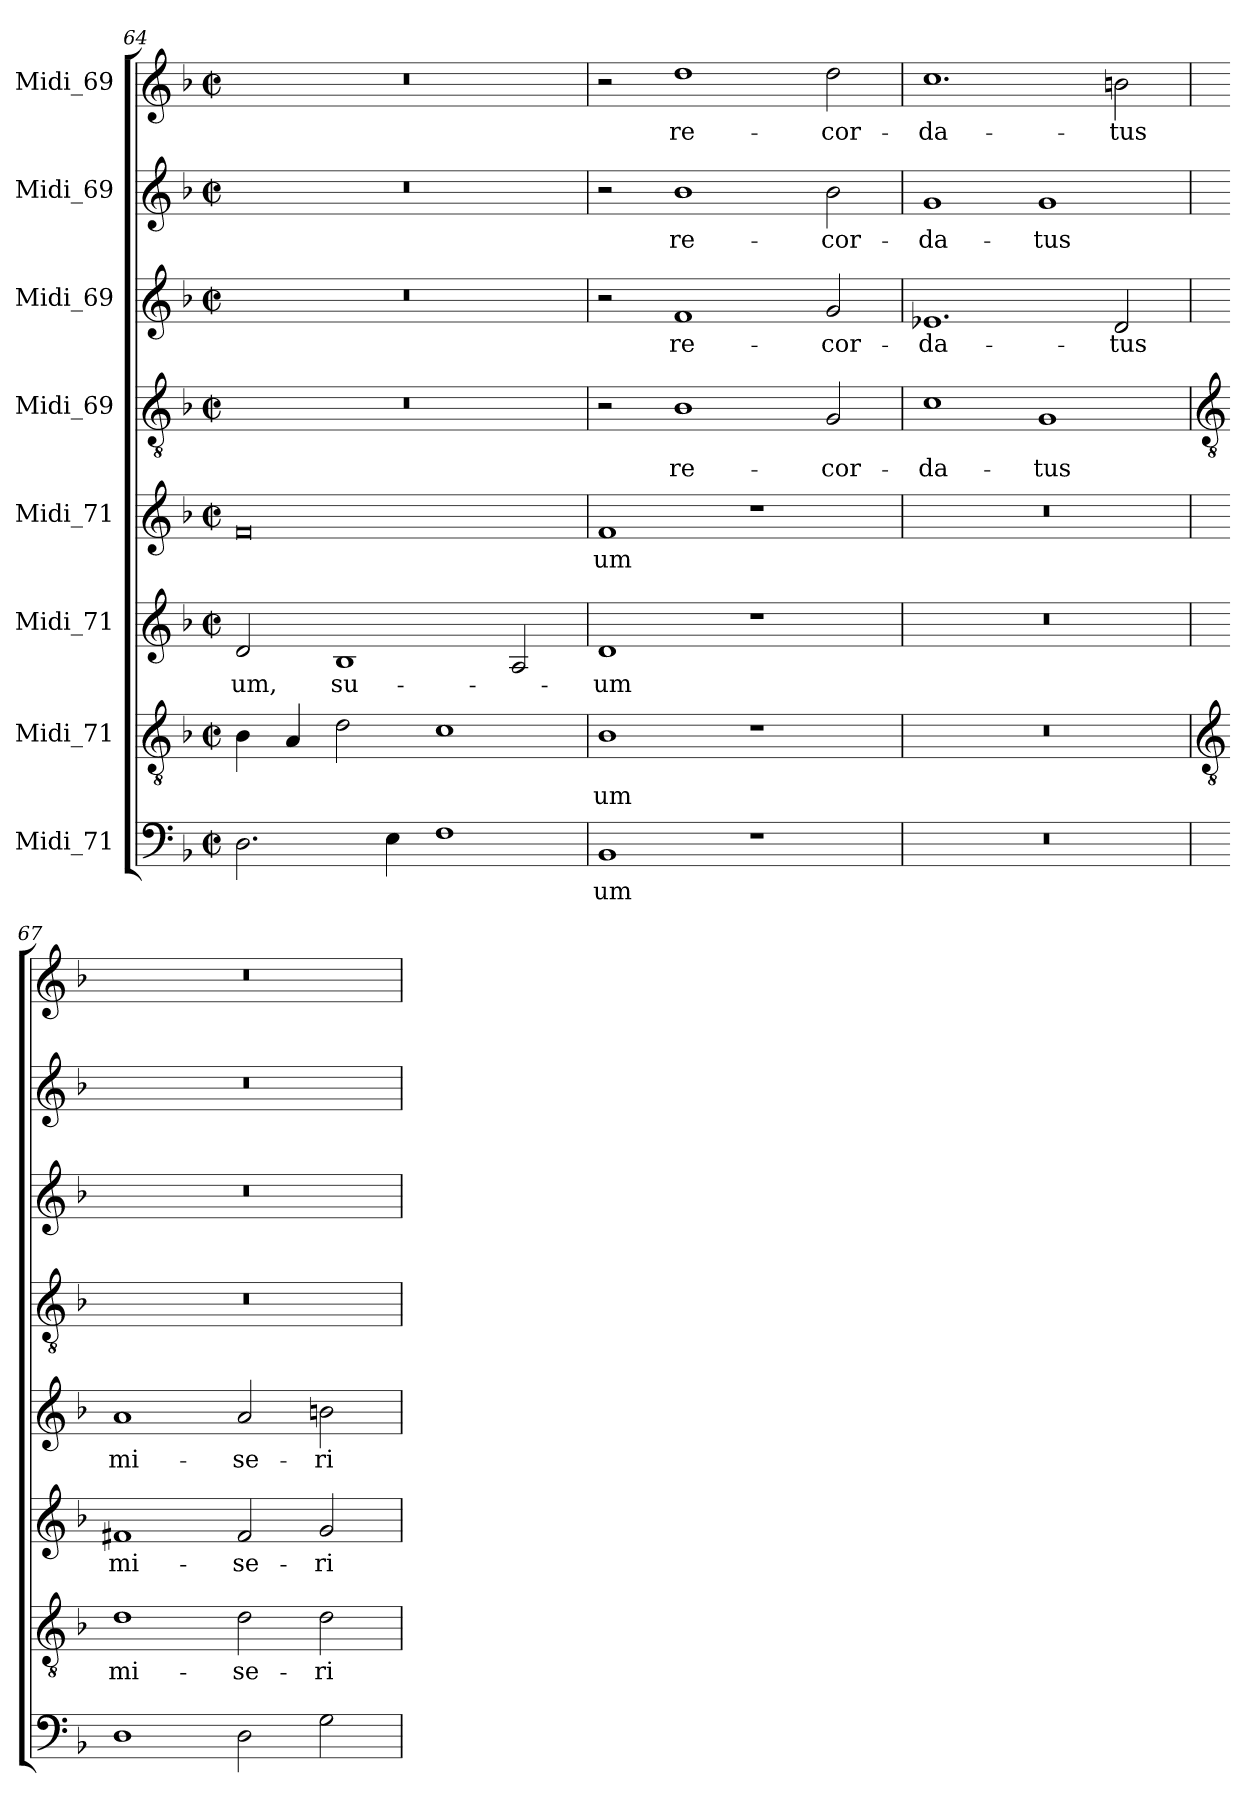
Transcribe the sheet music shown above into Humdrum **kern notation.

**kern	**text	**kern	**text	**kern	**text	**kern	**text	**kern	**text	**kern	**text	**kern	**text	**kern	**text
*part8	*part8	*part7	*part7	*part6	*part6	*part5	*part5	*part4	*part4	*part3	*part3	*part2	*part2	*part1	*part1
*staff8	*staff8	*staff7	*staff7	*staff6	*staff6	*staff5	*staff5	*staff4	*staff4	*staff3	*staff3	*staff2	*staff2	*staff1	*staff1
*I"Midi_71	*	*I"Midi_71	*	*I"Midi_71	*	*I"Midi_71	*	*I"Midi_69	*	*I"Midi_69	*	*I"Midi_69	*	*I"Midi_69	*
*clefF4	*	*clefGv2	*	*clefG2	*	*clefG2	*	*clefGv2	*	*clefG2	*	*clefG2	*	*clefG2	*
*k[b-]	*	*k[b-]	*	*k[b-]	*	*k[b-]	*	*k[b-]	*	*k[b-]	*	*k[b-]	*	*k[b-]	*
*F:	*	*F:	*	*F:	*	*F:	*	*F:	*	*F:	*	*F:	*	*F:	*
*M4/2	*	*M4/2	*	*M4/2	*	*M4/2	*	*M4/2	*	*M4/2	*	*M4/2	*	*M4/2	*
*met(c|)	*	*met(c|)	*	*met(c|)	*	*met(c|)	*	*met(c|)	*	*met(c|)	*	*met(c|)	*	*met(c|)	*
=64	=64	=64	=64	=64	=64	=64	=64	=64	=64	=64	=64	=64	=64	=64	=64
!	!	!	!	!	!LO:LY:b	!	!	!	!	!	!	!	!	!	!
2.D	.	4B-	.	2d	um,	0f	.	0r	.	0r	.	0r	.	0r	.
.	.	4A	.	.	.	.	.	.	.	.	.	.	.	.	.
!	!	!	!	!	!LO:LY:b	!	!	!	!	!	!	!	!	!	!
.	.	2d	.	1B-	su-	.	.	.	.	.	.	.	.	.	.
4E	.	.	.	.	.	.	.	.	.	.	.	.	.	.	.
1F	.	1c	.	.	.	.	.	.	.	.	.	.	.	.	.
.	.	.	.	2A	.	.	.	.	.	.	.	.	.	.	.
=65	=65	=65	=65	=65	=65	=65	=65	=65	=65	=65	=65	=65	=65	=65	=65
!	!LO:LY:b	!	!LO:LY:b	!	!LO:LY:b	!	!LO:LY:b	!	!	!	!	!	!	!	!
1BB-	um	1B-	um	1d	-um	1f	um	2r	.	2r	.	2r	.	2r	.
!	!	!	!	!	!	!	!	!	!LO:LY:b	!	!LO:LY:b	!	!LO:LY:b	!	!LO:LY:b
.	.	.	.	.	.	.	.	1B-	re-	1f	re-	1b-	re-	1dd	re-
1r	.	1r	.	1r	.	1r	.	.	.	.	.	.	.	.	.
!	!	!	!	!	!	!	!	!	!LO:LY:b	!	!LO:LY:b	!	!LO:LY:b	!	!LO:LY:b
.	.	.	.	.	.	.	.	2G	-cor-	2g	-cor-	2b-	-cor-	2dd	-cor-
=66	=66	=66	=66	=66	=66	=66	=66	=66	=66	=66	=66	=66	=66	=66	=66
!	!	!	!	!	!	!	!	!	!LO:LY:b	!	!LO:LY:b	!	!LO:LY:b	!	!LO:LY:b
0r	.	0r	.	0r	.	0r	.	1c	-da-	1.e-X	-da-	1g	-da-	1.cc	-da-
!	!	!	!	!	!	!	!	!	!LO:LY:b	!	!	!	!LO:LY:b	!	!
.	.	.	.	.	.	.	.	1G	-tus	.	.	1g	-tus	.	.
!	!	!	!	!	!	!	!	!	!	!	!LO:LY:b	!	!	!	!LO:LY:b
.	.	.	.	.	.	.	.	.	.	2d	-tus	.	.	2bn	-tus
!!LO:LB:g=z
=67	=67	=67	=67	=67	=67	=67	=67	=67	=67	=67	=67	=67	=67	=67	=67
*	*	*clefGv2	*	*	*	*	*	*clefGv2	*	*	*	*	*	*	*
!	!	!	!LO:LY:b	!	!LO:LY:b	!	!LO:LY:b	!	!	!	!	!	!	!	!
1D	.	1d	mi-	1f#X	mi-	1a	mi-	0r	.	0r	.	0r	.	0r	.
!	!	!	!LO:LY:b	!	!LO:LY:b	!	!LO:LY:b	!	!	!	!	!	!	!	!
2D	.	2d	-se-	2f#	-se-	2a	-se-	.	.	.	.	.	.	.	.
!	!	!	!LO:LY:b	!	!LO:LY:b	!	!LO:LY:b	!	!	!	!	!	!	!	!
2G	.	2d	-ri-	2g	-ri-	2bn	-ri-	.	.	.	.	.	.	.	.
=	=	=	=	=	=	=	=	=	=	=	=	=	=	=	=
*-	*-	*-	*-	*-	*-	*-	*-	*-	*-	*-	*-	*-	*-	*-	*-
